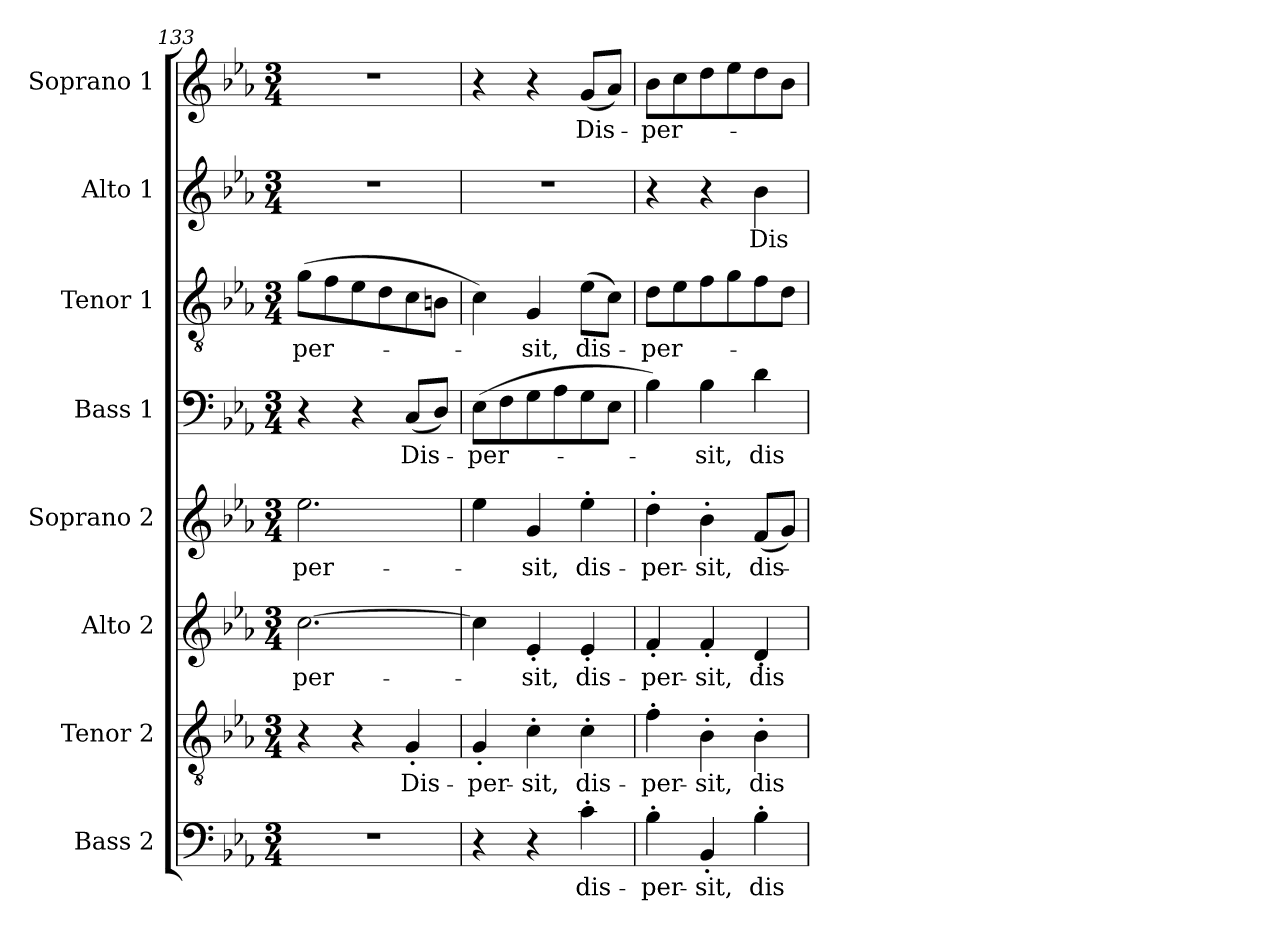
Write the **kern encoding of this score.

**kern	**text	**kern	**text	**kern	**text	**kern	**text	**kern	**text	**kern	**text	**kern	**text	**kern	**text
*part8	*part8	*part7	*part7	*part6	*part6	*part5	*part5	*part4	*part4	*part3	*part3	*part2	*part2	*part1	*part1
*staff8	*staff8	*staff7	*staff7	*staff6	*staff6	*staff5	*staff5	*staff4	*staff4	*staff3	*staff3	*staff2	*staff2	*staff1	*staff1
*I"Bass 2	*	*I"Tenor 2	*	*I"Alto 2	*	*I"Soprano 2	*	*I"Bass 1	*	*I"Tenor 1	*	*I"Alto 1	*	*I"Soprano 1	*
*I'B 2.	*	*I'T 2.	*	*I'A 2.	*	*I'S 2.	*	*I'B 1.	*	*I'T 1.	*	*I'A 1.	*	*I'S 1.	*
!!LO:PB:g=z
*clefF4	*	*clefGv2	*	*clefG2	*	*clefG2	*	*clefF4	*	*clefGv2	*	*clefG2	*	*clefG2	*
*	*	*ITrd7c12	*	*	*	*	*	*	*	*ITrd7c12	*	*	*	*	*
*k[b-e-a-]	*	*k[b-e-a-]	*	*k[b-e-a-]	*	*k[b-e-a-]	*	*k[b-e-a-]	*	*k[b-e-a-]	*	*k[b-e-a-]	*	*k[b-e-a-]	*
*E-:	*	*E-:	*	*E-:	*	*E-:	*	*E-:	*	*E-:	*	*E-:	*	*E-:	*
*M3/4	*	*M3/4	*	*M3/4	*	*M3/4	*	*M3/4	*	*M3/4	*	*M3/4	*	*M3/4	*
=133	=133	=133	=133	=133	=133	=133	=133	=133	=133	=133	=133	=133	=133	=133	=133
!LO:N:vis=1	!	!	!	!	!	!	!	!	!	!	!	!	!	!	!
!	!	!	!	!	!LO:LY:b:color=#000000	!	!	!	!	!	!	!	!	!	!
!	!	!	!	!	!	!	!LO:LY:b:color=#000000	!	!	!	!	!	!	!	!
!	!	!	!	!	!	!	!	!	!	!	!LO:LY:b:color=#000000	!LO:N:vis=1	!	!LO:N:vis=1	!
2.r	.	4r	.	[2.cci\	-per-	2.ee-i\	-per-	4r	.	(8Gi\L	-per-	2.r	.	2.r	.
.	.	.	.	.	.	.	.	.	.	8Fi\	.	.	.	.	.
.	.	4r	.	.	.	.	.	4r	.	8E-i\	.	.	.	.	.
.	.	.	.	.	.	.	.	.	.	8Di\	.	.	.	.	.
!	!	!	!LO:LY:b:color=#000000	!	!	!	!	!	!	!	!	!	!	!	!
!	!	!	!	!	!	!	!	!	!LO:LY:b:color=#000000	!	!	!	!	!	!
.	.	4GG'i/	Dis-	.	.	.	.	(8Ci/L	Dis-	8Ci\	.	.	.	.	.
.	.	.	.	.	.	.	.	8Di/J)	.	8BBni\J	.	.	.	.	.
=134	=134	=134	=134	=134	=134	=134	=134	=134	=134	=134	=134	=134	=134	=134	=134
!	!	!	!LO:LY:b:color=#000000	!	!	!	!	!	!	!	!	!	!	!	!
!	!	!	!	!	!	!	!	!	!LO:LY:b:color=#000000	!	!	!LO:N:vis=1	!	!	!
4r	.	4GG'i/	-per-	4cci\]	.	4ee-i\	.	(8E-i\L	-per-	4Ci\)	.	2.r	.	4r	.
.	.	.	.	.	.	.	.	8Fi\	.	.	.	.	.	.	.
!	!	!	!LO:LY:b:color=#000000	!	!	!	!	!	!	!	!	!	!	!	!
!	!	!	!	!	!LO:LY:b:color=#000000	!	!	!	!	!	!	!	!	!	!
!	!	!	!	!	!	!	!LO:LY:b:color=#000000	!	!	!	!	!	!	!	!
!	!	!	!	!	!	!	!	!	!	!	!LO:LY:b:color=#000000	!	!	!	!
4r	.	4C'i\	-sit,	4e-'i/	-sit,	4gi/	-sit,	8Gi\	.	4GGi/	-sit,	.	.	4r	.
.	.	.	.	.	.	.	.	8A-i\	.	.	.	.	.	.	.
!	!LO:LY:b:color=#000000	!	!	!	!	!	!	!	!	!	!	!	!	!	!
!	!	!	!LO:LY:b:color=#000000	!	!	!	!	!	!	!	!	!	!	!	!
!	!	!	!	!	!LO:LY:b:color=#000000	!	!	!	!	!	!	!	!	!	!
!	!	!	!	!	!	!	!LO:LY:b:color=#000000	!	!	!	!	!	!	!	!
!	!	!	!	!	!	!	!	!	!	!	!LO:LY:b:color=#000000	!	!	!	!
!	!	!	!	!	!	!	!	!	!	!	!	!	!	!	!LO:LY:b:color=#000000
4c'i\	dis-	4C'i\	dis-	4e-'i/	dis-	4ee-'i\	dis-	8Gi\	.	(8E-i\L	dis-	.	.	(8gi/L	Dis-
.	.	.	.	.	.	.	.	8E-i\J	.	8Ci\J)	.	.	.	8a-i/J)	.
=135	=135	=135	=135	=135	=135	=135	=135	=135	=135	=135	=135	=135	=135	=135	=135
!	!LO:LY:b:color=#000000	!	!	!	!	!	!	!	!	!	!	!	!	!	!
!	!	!	!LO:LY:b:color=#000000	!	!	!	!	!	!	!	!	!	!	!	!
!	!	!	!	!	!LO:LY:b:color=#000000	!	!	!	!	!	!	!	!	!	!
!	!	!	!	!	!	!	!LO:LY:b:color=#000000	!	!	!	!	!	!	!	!
!	!	!	!	!	!	!	!	!	!	!	!LO:LY:b:color=#000000	!	!	!	!
!	!	!	!	!	!	!	!	!	!	!	!	!	!	!	!LO:LY:b:color=#000000
4B-'i\	-per-	4F'i\	-per-	4f'i/	-per-	4dd'i\	-per-	4B-i\)	.	8Di\L	-per-	4r	.	8b-i\L	-per-
.	.	.	.	.	.	.	.	.	.	8E-i\	.	.	.	8cci\	.
!	!LO:LY:b:color=#000000	!	!	!	!	!	!	!	!	!	!	!	!	!	!
!	!	!	!LO:LY:b:color=#000000	!	!	!	!	!	!	!	!	!	!	!	!
!	!	!	!	!	!LO:LY:b:color=#000000	!	!	!	!	!	!	!	!	!	!
!	!	!	!	!	!	!	!LO:LY:b:color=#000000	!	!	!	!	!	!	!	!
!	!	!	!	!	!	!	!	!	!LO:LY:b:color=#000000	!	!	!	!	!	!
4BB-'i/	-sit,	4BB-'i\	-sit,	4f'i/	-sit,	4b-'i\	-sit,	4B-i\	-sit,	8Fi\	.	4r	.	8ddi\	.
.	.	.	.	.	.	.	.	.	.	8Gi\	.	.	.	8ee-i\	.
!	!LO:LY:b:color=#000000	!	!	!	!	!	!	!	!	!	!	!	!	!	!
!	!	!	!LO:LY:b:color=#000000	!	!	!	!	!	!	!	!	!	!	!	!
!	!	!	!	!	!LO:LY:b:color=#000000	!	!	!	!	!	!	!	!	!	!
!	!	!	!	!	!	!	!LO:LY:b:color=#000000	!	!	!	!	!	!	!	!
!	!	!	!	!	!	!	!	!	!LO:LY:b:color=#000000	!	!	!	!	!	!
!	!	!	!	!	!	!	!	!	!	!	!	!	!LO:LY:b:color=#000000	!	!
4B-'i\	dis-	4BB-'i\	dis-	4d'i/	dis-	(8fi/L	dis-	4di\	dis-	8Fi\	.	4b-i\	Dis-	8ddi\	.
.	.	.	.	.	.	8gi/J)	.	.	.	8Di\J	.	.	.	8b-i\J	.
=	=	=	=	=	=	=	=	=	=	=	=	=	=	=	=
*-	*-	*-	*-	*-	*-	*-	*-	*-	*-	*-	*-	*-	*-	*-	*-
